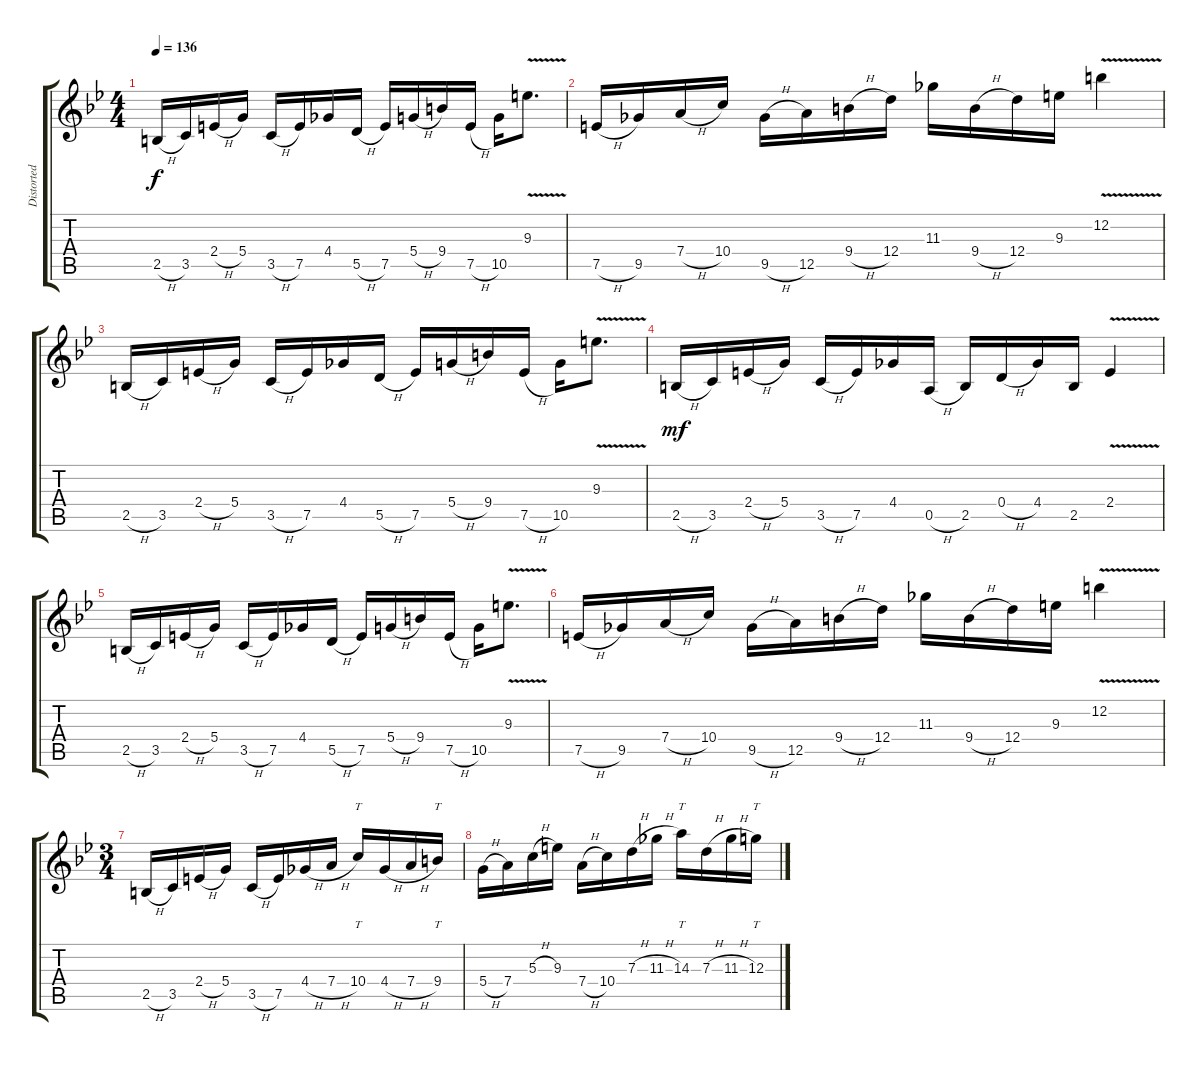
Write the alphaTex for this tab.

\track ("Distorted [Left]" "Distorted ") {mute instrument overdrivenguitar}
\staff {score tabs}
\tuning (E4 B3 G3 D3 A2 E2) {hide}
\ts (4 4)
\tempo 136
\clef g2
\ks bb
2.5{h}.16{dy f} 3.5.16 2.4{h}.16 5.4.16 3.5{h}.16 7.5.16 4.4.16 5.5{h}.16 7.5.16 5.4{h}.16 9.4.16 7.5{h}.16 10.5.16 9.3{v}.8{d} |
7.5{h}.16 9.5.16 7.4{h}.16 10.4.16 9.5{h}.16 12.5.16 9.4{h}.16 12.4.16 11.3.16 9.4{h}.16 12.4.16 9.3.16 12.2{v}.4 |
2.5{h}.16 3.5.16 2.4{h}.16 5.4.16 3.5{h}.16 7.5.16 4.4.16 5.5{h}.16 7.5.16 5.4{h}.16 9.4.16 7.5{h}.16 10.5.16 9.3{v}.8{d} |
2.5{h}.16{dy mf} 3.5.16 2.4{h}.16 5.4.16 3.5{h}.16 7.5.16 4.4.16 0.5{h}.16 2.5.16 0.4{h}.16 4.4.16 2.5.16 2.4{v}.4 |
2.5{h}.16 3.5.16 2.4{h}.16 5.4.16 3.5{h}.16 7.5.16 4.4.16 5.5{h}.16 7.5.16 5.4{h}.16 9.4.16 7.5{h}.16 10.5.16 9.3{v}.8{d} |
7.5{h}.16 9.5.16 7.4{h}.16 10.4.16 9.5{h}.16 12.5.16 9.4{h}.16 12.4.16 11.3.16 9.4{h}.16 12.4.16 9.3.16 12.2{v}.4 |
\ts (3 4)
2.5{h}.16 3.5.16 2.4{h}.16 5.4.16 3.5{h}.16 7.5.16 4.4{h}.16 7.4{h}.16 10.4.16{tt} 4.4{h}.16 7.4{h}.16 9.4.16{tt} |
5.4{h}.16 7.4.16 5.3{h}.16 9.3.16 7.4{h}.16 10.4.16 7.3{h}.16 11.3{h}.16 14.3.16{tt} 7.3{h}.16 11.3{h}.16 12.3.16{tt}
